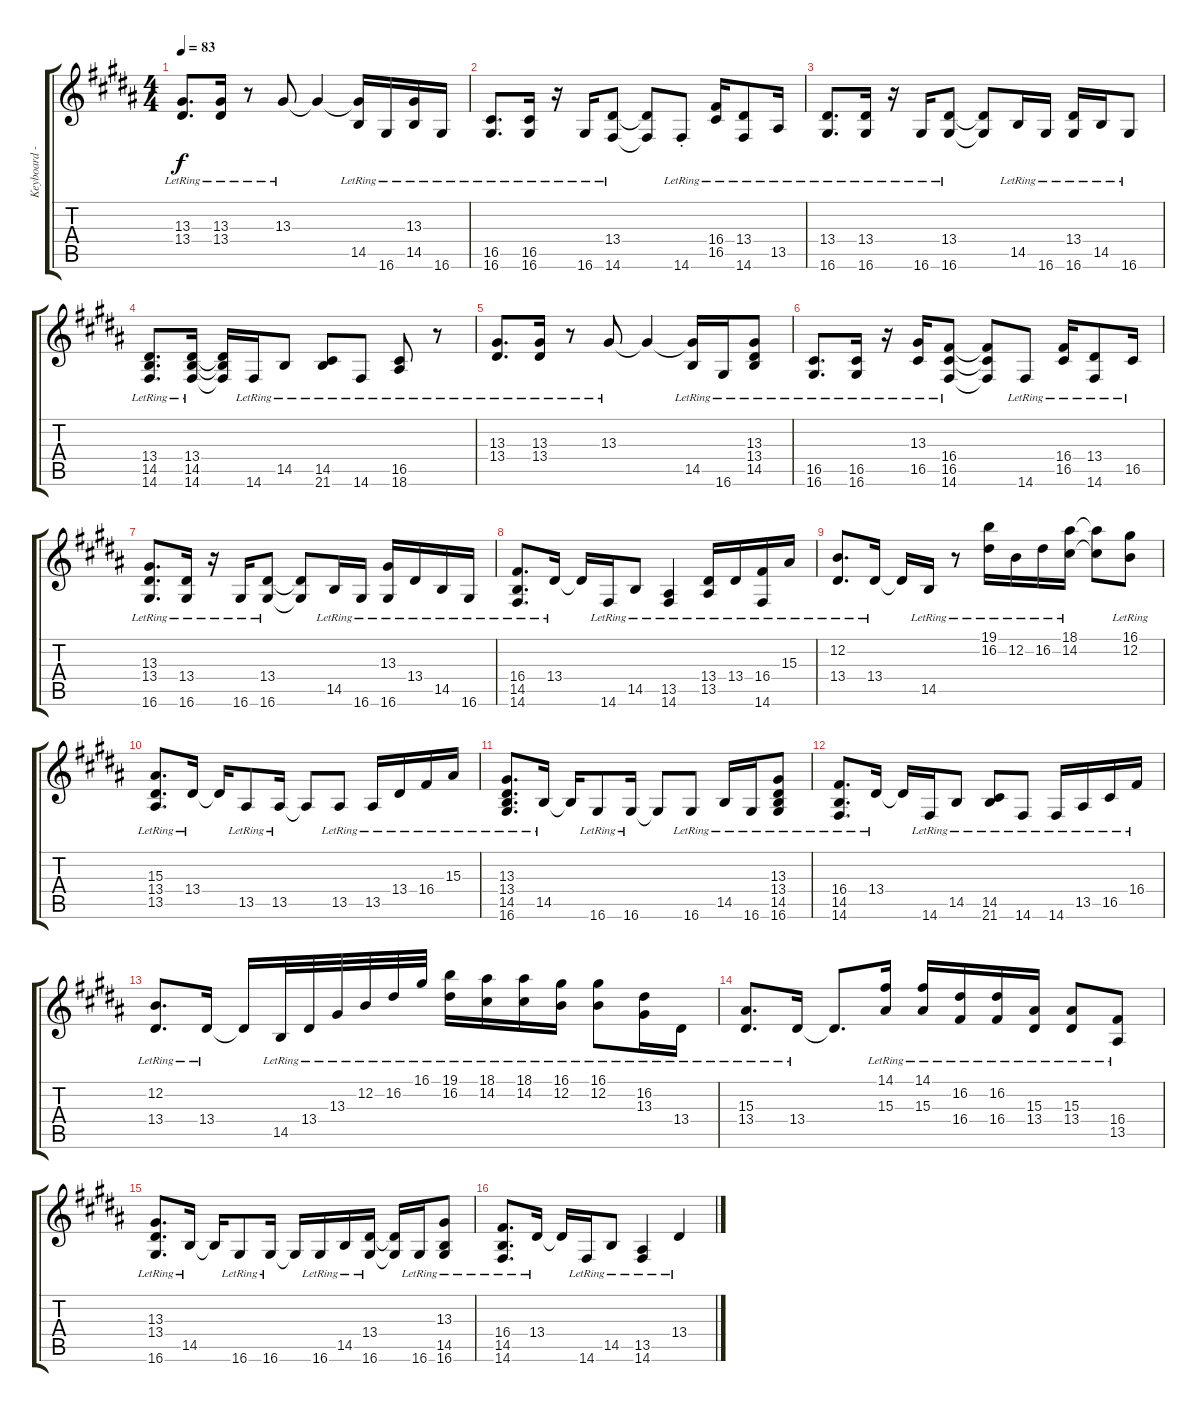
\track ("Keyboard - Jordan Rudess" "Keyboard -") {instrument acousticgrandpiano}
\staff {score tabs}
\tuning (E4 B3 G3 D3 A2 E2) {hide}
\ts (4 4)
\tempo 83
\clef g2
\ks b
(13.3{lr} 13.4{lr}).8{d dy f instrument electricgrandpiano} (13.3{lr} 13.4{lr}).16 r.8 13.3{lr}.8 13.3{t}.4 (13.3{t} 14.5{lr}).16 16.6{lr}.16 (13.3{lr} 14.5{lr}).16 16.6{lr}.16 |
(16.5{lr} 16.6{lr}).8{d} (16.5{lr} 16.6{lr}).16 r.16 16.6{lr}.16 (13.4{lr} 14.6{lr}).8 (13.4{t} 14.6{t}).8 14.6{st lr}.8 (16.4{lr} 16.5{lr}).16 (13.4{lr} 14.6{lr}).8 13.5{lr}.16 |
(13.4{lr} 16.6{lr}).8{d} (13.4{lr} 16.6{lr}).16 r.16 16.6{lr}.16 (13.4{lr} 16.6{lr}).8 (13.4{t} 16.6{t}).8 14.5{lr}.16 16.6{lr}.16 (13.4{lr} 16.6{lr}).16 14.5{lr}.16 16.6{lr}.8 |
(13.4{lr} 14.5{lr} 14.6{lr}).8{d} (13.4{lr} 14.5{lr} 14.6{lr}).16 (13.4{t} 14.5{t} 14.6{t}).16 14.6{lr}.16 14.5{lr}.8 (14.5{lr} 21.6{lr}).8 14.6{lr}.8 (16.5{lr} 18.6{lr}).8 r.8 |
(13.3{lr} 13.4{lr}).8{d} (13.3{lr} 13.4{lr}).16 r.8 13.3{lr}.8 13.3{t}.4 (13.3{t} 14.5{lr}).16 16.6{lr}.16 (13.3{lr} 13.4{lr} 14.5{lr}).8 |
(16.5{lr} 16.6{lr}).8{d} (16.5{lr} 16.6{lr}).16 r.16 (13.3{lr} 16.5{lr}).16 (16.4{lr} 16.5{lr} 14.6{lr}).8 (16.4{t} 16.5{t} 14.6{t}).8 14.6{lr}.8 (16.4{lr} 16.5{lr}).16 (13.4{lr} 14.6{lr}).8 16.5{lr}.16 |
(13.3{lr} 13.4{lr} 16.6{lr}).8{d} (13.4{lr} 16.6{lr}).16 r.16 16.6{lr}.16 (13.4{lr} 16.6{lr}).8 (13.4{t} 16.6{t}).8 14.5{lr}.16 16.6{lr}.16 (13.3{lr} 16.6{lr}).16 13.4{lr}.16 14.5{lr}.16 16.6{lr}.16 |
(16.4{lr} 14.5{lr} 14.6{lr}).8{d} 13.4{lr}.16 13.4{t}.16 14.6{lr}.16 14.5{lr}.8 (13.5{lr} 14.6{lr}).4 (13.4{lr} 13.5{lr}).16 13.4{lr}.16 (16.4{lr} 14.6{lr}).16 15.3{lr}.16 |
(12.2{lr} 13.4{lr}).8{d instrument acousticgrandpiano} 13.4{lr}.16 13.4{t}.16 14.5{lr}.16 r.8 (19.1{lr} 16.2{lr}).16 12.2{lr}.16 16.2{lr}.16 (18.1{lr} 14.2{lr}).16 (18.1{t} 14.2{t}).8 (16.1{lr} 12.2{lr}).8 |
(15.3{lr} 13.4{lr} 13.5{lr}).8{d} 13.4{lr}.16 13.4{t}.16 13.5{lr}.8 13.5{lr}.16 13.5{t}.8 13.5{lr}.8 13.5{lr}.16 13.4{lr}.16 16.4{lr}.16 15.3{lr}.16 |
(13.3{lr} 13.4{lr} 14.5{lr} 16.6{lr}).8{d} 14.5{lr}.16 14.5{t}.16 16.6{lr}.8 16.6{lr}.16 16.6{t}.8 16.6{lr}.8 14.5{lr}.16 16.6{lr}.16 (13.3{lr} 13.4{lr} 14.5{lr} 16.6{lr}).8 |
(16.4{lr} 14.5{lr} 14.6{lr}).8{d} 13.4{lr}.16 13.4{t}.16 14.6{lr}.16 14.5{lr}.8 (14.5{lr} 21.6{lr}).8 14.6{lr}.8 14.6{lr}.16 13.5{lr}.16 16.5{lr}.16 16.4{lr}.16 |
(12.2{lr} 13.4{lr}).8{d} 13.4{lr}.16 13.4{t}.16 14.5{lr}.32 13.4{lr}.32 13.3{lr}.32 12.2{lr}.32 16.2{lr}.32 16.1{lr}.32 (19.1{lr} 16.2{lr}).16 (18.1{lr} 14.2{lr}).16 (18.1{lr} 14.2{lr}).16 (16.1{lr} 12.2{lr}).16 (16.1{lr} 12.2{lr}).8 (16.2{lr} 13.3{lr}).16 13.4{lr}.16 |
(15.3{lr} 13.4{lr}).8{d} 13.4{lr}.16 13.4{t}.8{d} (14.1{lr} 15.3{lr}).16 (14.1{lr} 15.3{lr}).16 (16.2{lr} 16.4{lr}).16 (16.2{lr} 16.4{lr}).16 (15.3{lr} 13.4{lr}).16 (15.3{lr} 13.4{lr}).8 (16.4{lr} 13.5{lr}).8 |
(13.3{lr} 13.4{lr} 16.6{lr}).8{d} 14.5{lr}.16 14.5{t}.16 16.6{lr}.8 16.6{lr}.16 16.6{t}.16 16.6{lr}.16 14.5{lr}.16 (13.4{lr} 16.6{lr}).16 (13.4{t} 16.6{t}).16 16.6{lr}.16 (13.3{lr} 14.5{lr} 16.6{lr}).8 |
(16.4{lr} 14.5{lr} 14.6{lr}).8{d} 13.4{lr}.16 13.4{t}.16 14.6{lr}.16 14.5{lr}.8 (13.5{lr} 14.6{lr}).4 13.4{lr}.4
